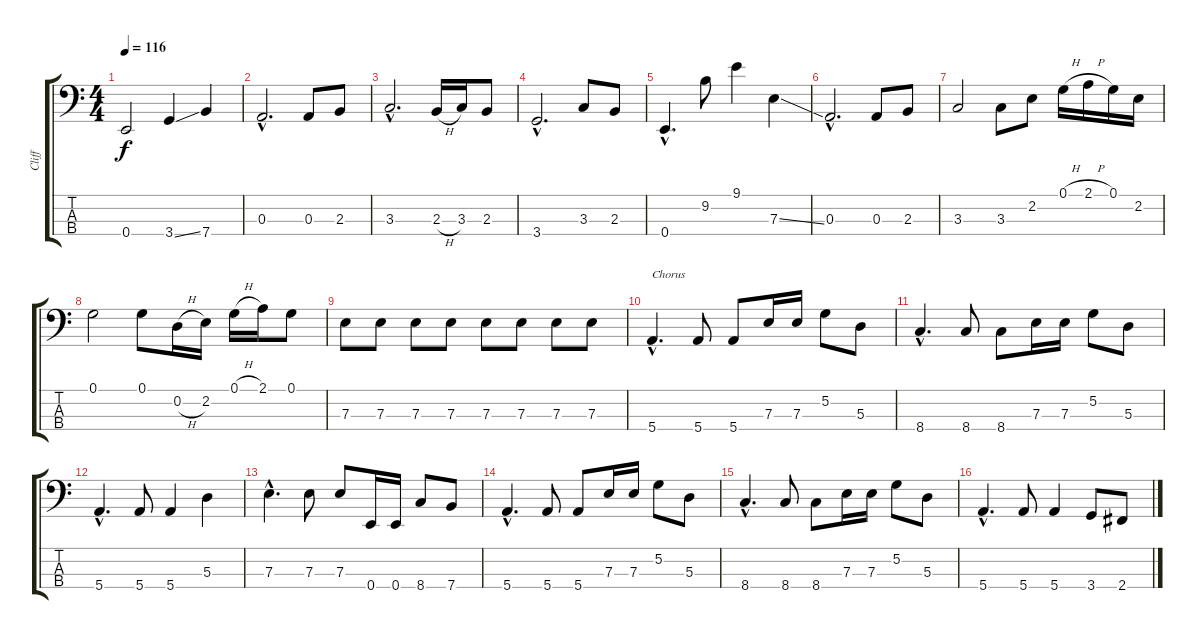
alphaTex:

\track ("Cliff" "Cliff") {instrument electricbassfinger}
\staff {score tabs}
\tuning (G2 D2 A1 E1) {hide}
\ts (4 4)
\tempo 116
\clef f4
\ks aminor
0.4.2{dy f} 3.4{ss}.4 7.4.4 |
0.3{hac}.2{d} 0.3.8 2.3.8 |
3.3{hac}.2{d} 2.3{h}.16 3.3.16 2.3.8 |
3.4{hac}.2{d} 3.3.8 2.3.8 |
0.4{hac}.4{d} 9.2.8 9.1.4 7.3{ss}.4 |
0.3{hac}.2{d} 0.3.8 2.3.8 |
3.3.2 3.3.8 2.2.8 0.1{h}.16 2.1{h}.16 0.1.16 2.2.16 |
0.1.2 0.1.8 0.2{h}.16 2.2.16 0.1{h}.16 2.1.16 0.1.8 |
7.3.8 7.3.8 7.3.8 7.3.8 7.3.8 7.3.8 7.3.8 7.3.8 |
5.4{hac}.4{d txt "Chorus"} 5.4.8 5.4.8 7.3.16 7.3.16 5.2.8 5.3.8 |
8.4{hac}.4{d} 8.4.8 8.4.8 7.3.16 7.3.16 5.2.8 5.3.8 |
5.4{hac}.4{d} 5.4.8 5.4.4 5.3.4 |
7.3{hac}.4{d} 7.3.8 7.3.8 0.4.16 0.4.16 8.4.8 7.4.8 |
5.4{hac}.4{d} 5.4.8 5.4.8 7.3.16 7.3.16 5.2.8 5.3.8 |
8.4{hac}.4{d} 8.4.8 8.4.8 7.3.16 7.3.16 5.2.8 5.3.8 |
5.4{hac}.4{d} 5.4.8 5.4.4 3.4.8 2.4.8
